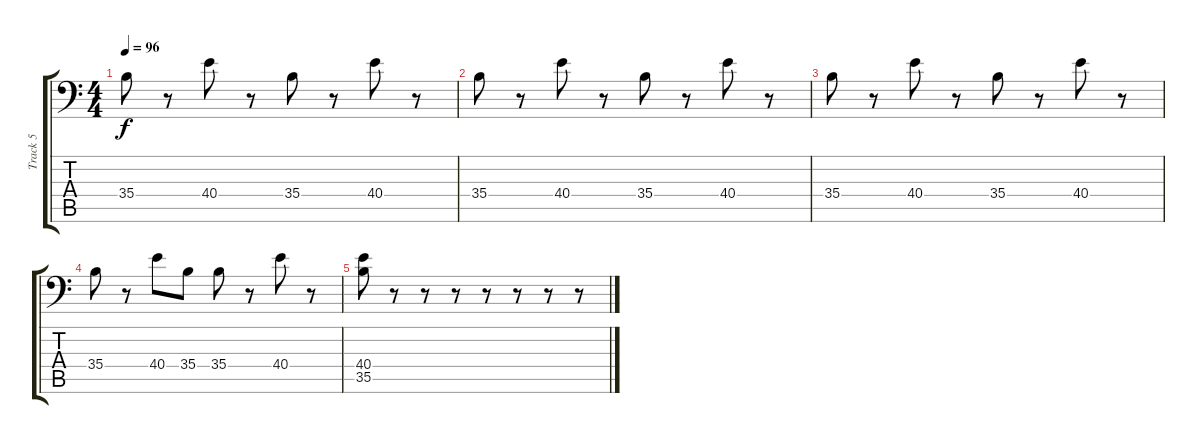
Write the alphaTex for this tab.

\track ("Track 5" "Track 5") {instrument acousticgrandpiano}
\staff {score tabs}
\tuning (C-1 C-1 C-1 C-1 C-1 C-1) {hide}
\ts (4 4)
\tempo 96
\clef f4
\ks c
35.4.8{dy f} r.8 40.4.8 r.8 35.4.8 r.8 40.4.8 r.8 |
35.4.8 r.8 40.4.8 r.8 35.4.8 r.8 40.4.8 r.8 |
35.4.8 r.8 40.4.8 r.8 35.4.8 r.8 40.4.8 r.8 |
35.4.8 r.8 40.4.8 35.4.8 35.4.8 r.8 40.4.8 r.8 |
(40.4 35.5).8 r.8 r.8 r.8 r.8 r.8 r.8 r.8
